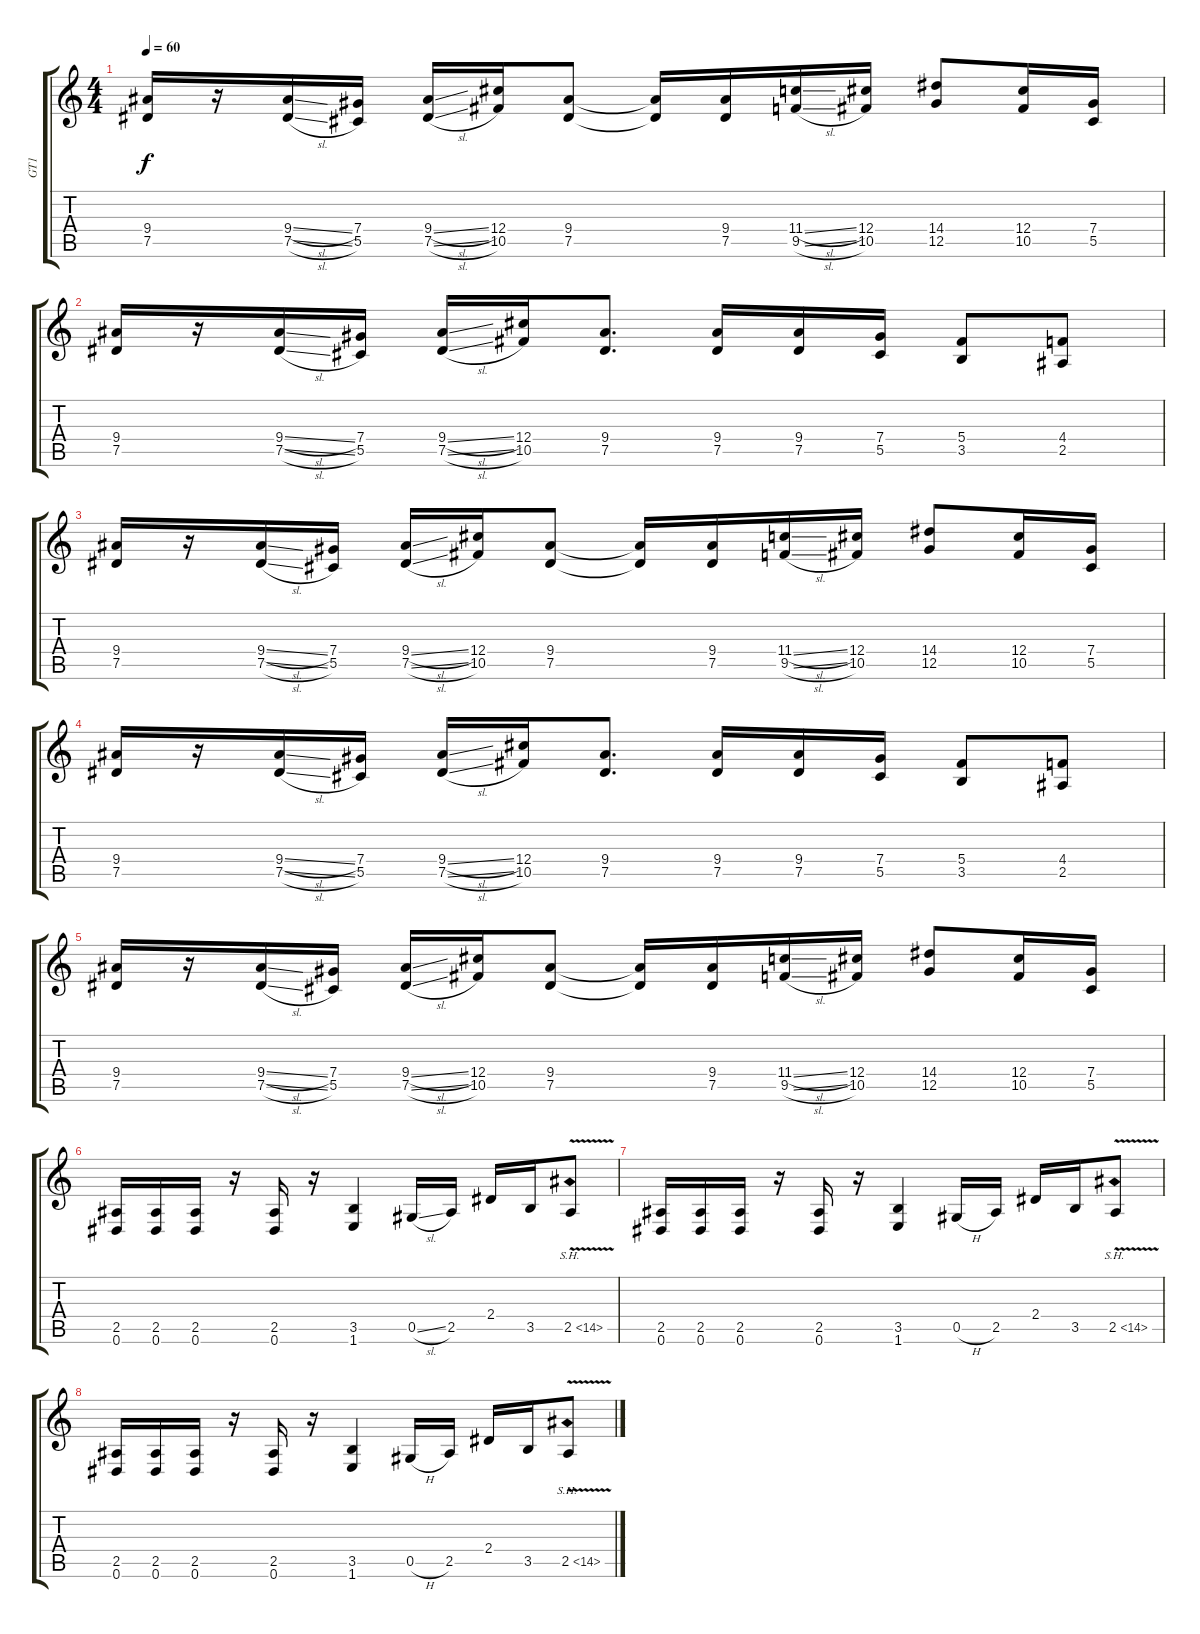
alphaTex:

\track ("GT1" "GT1") {instrument distortionguitar}
\staff {score tabs}
\tuning (Eb4 Bb3 Gb3 Db3 Ab2 Eb2) {hide}
\ts (4 4)
\tempo 60
\clef g2
\ks c
(9.4 7.5).16{dy f} r.16 (9.4{sl} 7.5{sl}).16 (7.4 5.5).16 (9.4{sl} 7.5{sl}).16 (12.4 10.5).16 (9.4 7.5).8 (9.4{t} 7.5{t}).16 (9.4 7.5).16 (11.4{sl} 9.5{sl}).16 (12.4 10.5).16 (14.4 12.5).8 (12.4 10.5).16 (7.4 5.5).16 |
(9.4 7.5).16 r.16 (9.4{sl} 7.5{sl}).16 (7.4 5.5).16 (9.4{sl} 7.5{sl}).16 (12.4 10.5).16 (9.4 7.5).8{d} (9.4 7.5).16 (9.4 7.5).16 (7.4 5.5).16 (5.4 3.5).8 (4.4 2.5).8 |
(9.4 7.5).16 r.16 (9.4{sl} 7.5{sl}).16 (7.4 5.5).16 (9.4{sl} 7.5{sl}).16 (12.4 10.5).16 (9.4 7.5).8 (9.4{t} 7.5{t}).16 (9.4 7.5).16 (11.4{sl} 9.5{sl}).16 (12.4 10.5).16 (14.4 12.5).8 (12.4 10.5).16 (7.4 5.5).16 |
(9.4 7.5).16 r.16 (9.4{sl} 7.5{sl}).16 (7.4 5.5).16 (9.4{sl} 7.5{sl}).16 (12.4 10.5).16 (9.4 7.5).8{d} (9.4 7.5).16 (9.4 7.5).16 (7.4 5.5).16 (5.4 3.5).8 (4.4 2.5).8 |
(9.4 7.5).16 r.16 (9.4{sl} 7.5{sl}).16 (7.4 5.5).16 (9.4{sl} 7.5{sl}).16 (12.4 10.5).16 (9.4 7.5).8 (9.4{t} 7.5{t}).16 (9.4 7.5).16 (11.4{sl} 9.5{sl}).16 (12.4 10.5).16 (14.4 12.5).8 (12.4 10.5).16 (7.4 5.5).16 |
(2.5 0.6).16 (2.5 0.6).16 (2.5 0.6).16 r.16 (2.5 0.6).16 r.16 (3.5 1.6).4 0.5{sl}.16 2.5.16 2.4.16 3.5.16 2.5{sh 12 v}.8 |
(2.5 0.6).16 (2.5 0.6).16 (2.5 0.6).16 r.16 (2.5 0.6).16 r.16 (3.5 1.6).4 0.5{h}.16 2.5.16 2.4.16 3.5.16 2.5{sh 12 v}.8 |
(2.5 0.6).16 (2.5 0.6).16 (2.5 0.6).16 r.16 (2.5 0.6).16 r.16 (3.5 1.6).4 0.5{h}.16 2.5.16 2.4.16 3.5.16 2.5{sh 12 v}.8
